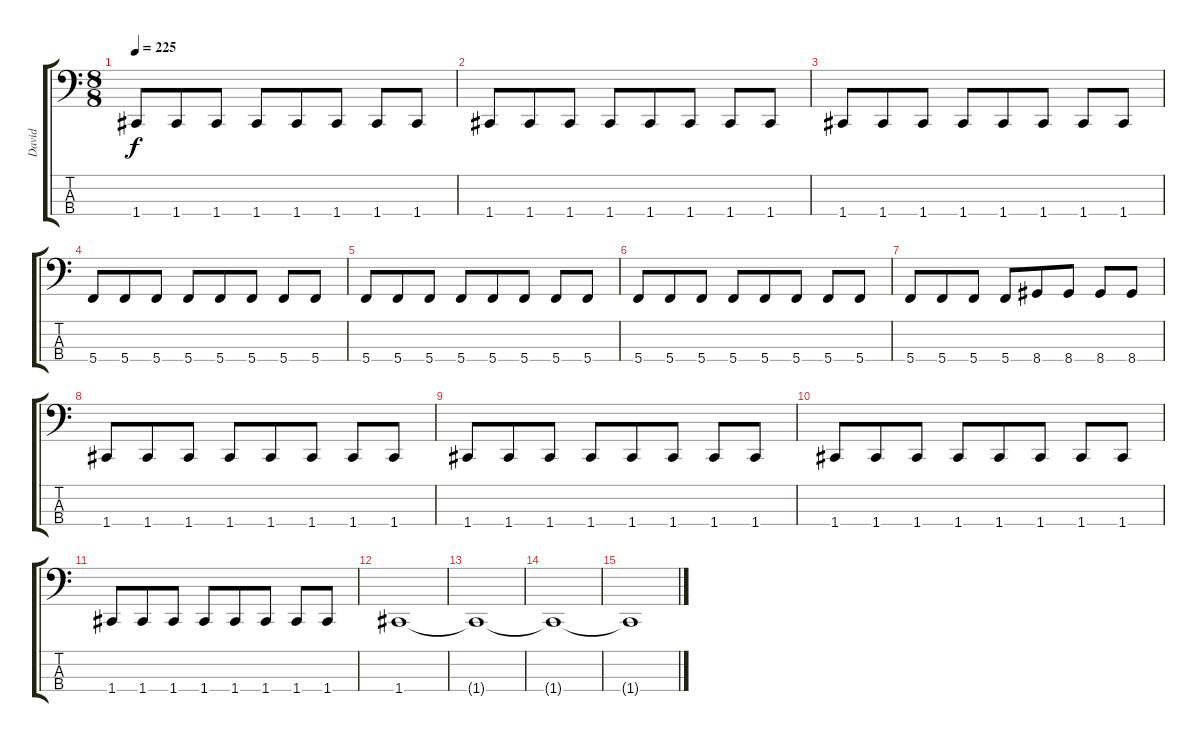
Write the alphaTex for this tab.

\track ("David" "David") {instrument electricbassfinger}
\staff {score tabs}
\tuning (F2 C2 G1 C1) {hide}
\ts (8 8)
\tempo 225
\clef f4
\ks c
1.4.8{dy f} 1.4.8 1.4.8 1.4.8 1.4.8 1.4.8 1.4.8 1.4.8 |
1.4.8 1.4.8 1.4.8 1.4.8 1.4.8 1.4.8 1.4.8 1.4.8 |
1.4.8 1.4.8 1.4.8 1.4.8 1.4.8 1.4.8 1.4.8 1.4.8 |
5.4.8 5.4.8 5.4.8 5.4.8 5.4.8 5.4.8 5.4.8 5.4.8 |
5.4.8 5.4.8 5.4.8 5.4.8 5.4.8 5.4.8 5.4.8 5.4.8 |
5.4.8 5.4.8 5.4.8 5.4.8 5.4.8 5.4.8 5.4.8 5.4.8 |
5.4.8 5.4.8 5.4.8 5.4.8 8.4.8 8.4.8 8.4.8 8.4.8 |
1.4.8 1.4.8 1.4.8 1.4.8 1.4.8 1.4.8 1.4.8 1.4.8 |
1.4.8 1.4.8 1.4.8 1.4.8 1.4.8 1.4.8 1.4.8 1.4.8 |
1.4.8 1.4.8 1.4.8 1.4.8 1.4.8 1.4.8 1.4.8 1.4.8 |
1.4.8 1.4.8 1.4.8 1.4.8 1.4.8 1.4.8 1.4.8 1.4.8 |
1.4.1 |
1.4{t}.1 |
1.4{t}.1 |
1.4{t}.1
